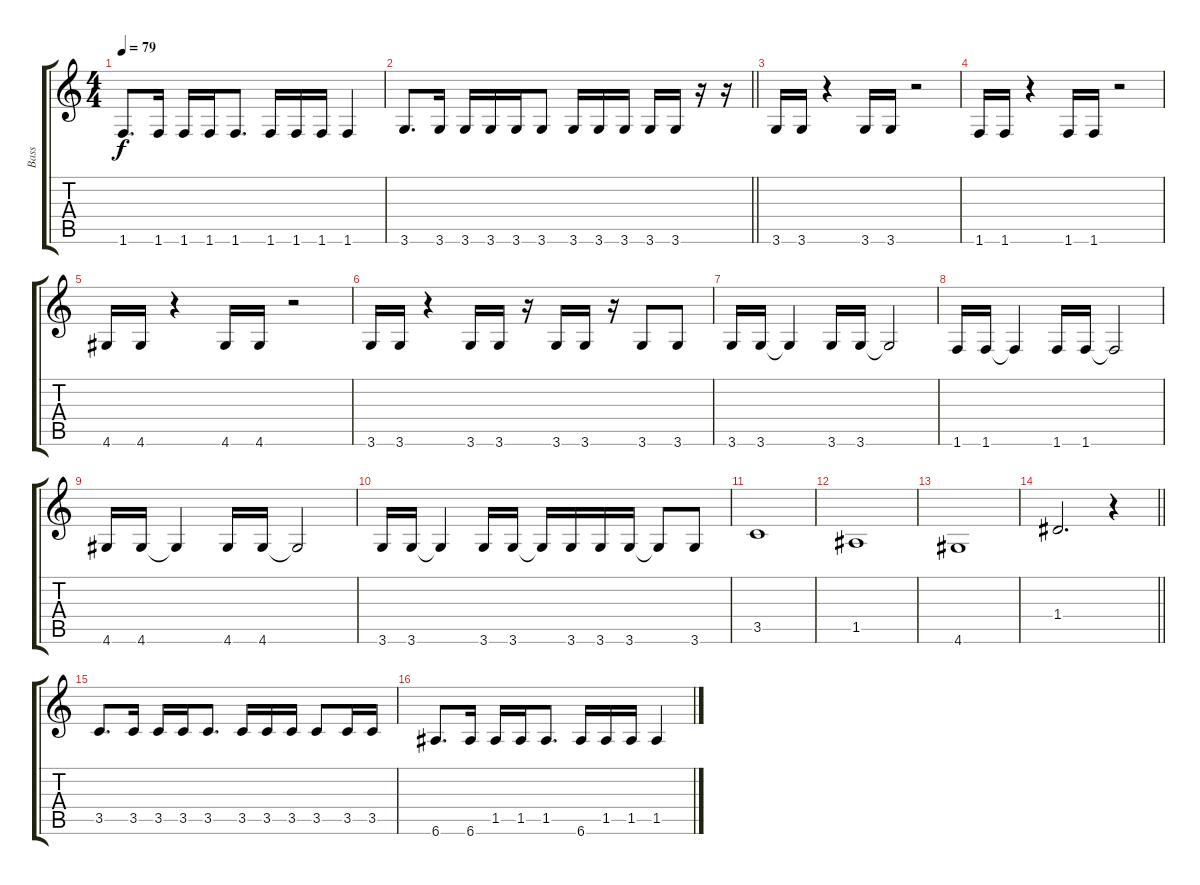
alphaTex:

\track ("Bass" "Bass") {instrument electricbassfinger}
\staff {score tabs}
\tuning (E4 B3 G3 D3 A2 E2) {hide}
\ts (4 4)
\tempo 79
\clef g2
\ks c
1.6.8{d dy f} 1.6.16 1.6.16 1.6.16 1.6.8{d} 1.6.16 1.6.16 1.6.16 1.6.4 |
\barLineRight lightlight
3.6.8{d} 3.6.16 3.6.16 3.6.16 3.6.16 3.6.8 3.6.16 3.6.16 3.6.16 3.6.16 3.6.16 r.16 r.16 |
3.6.16 3.6.16 r.4 3.6.16 3.6.16 r.2 |
1.6.16 1.6.16 r.4 1.6.16 1.6.16 r.2 |
4.6.16 4.6.16 r.4 4.6.16 4.6.16 r.2 |
3.6.16 3.6.16 r.4 3.6.16 3.6.16 r.16 3.6.16 3.6.16 r.16 3.6.8 3.6.8 |
3.6.16 3.6.16 3.6{t}.4 3.6.16 3.6.16 3.6{t}.2 |
1.6.16 1.6.16 1.6{t}.4 1.6.16 1.6.16 1.6{t}.2 |
4.6.16 4.6.16 4.6{t}.4 4.6.16 4.6.16 4.6{t}.2 |
3.6.16 3.6.16 3.6{t}.4 3.6.16 3.6.16 3.6{t}.16 3.6.16 3.6.16 3.6.16 3.6{t}.8 3.6.8 |
3.5.1 |
1.5.1 |
4.6.1 |
\barLineRight lightlight
1.4.2{d} r.4 |
3.5.8{d} 3.5.16 3.5.16 3.5.16 3.5.8{d} 3.5.16 3.5.16 3.5.16 3.5.8 3.5.16 3.5.16 |
6.6.8{d} 6.6.16 1.5.16 1.5.16 1.5.8{d} 6.6.16 1.5.16 1.5.16 1.5.4
